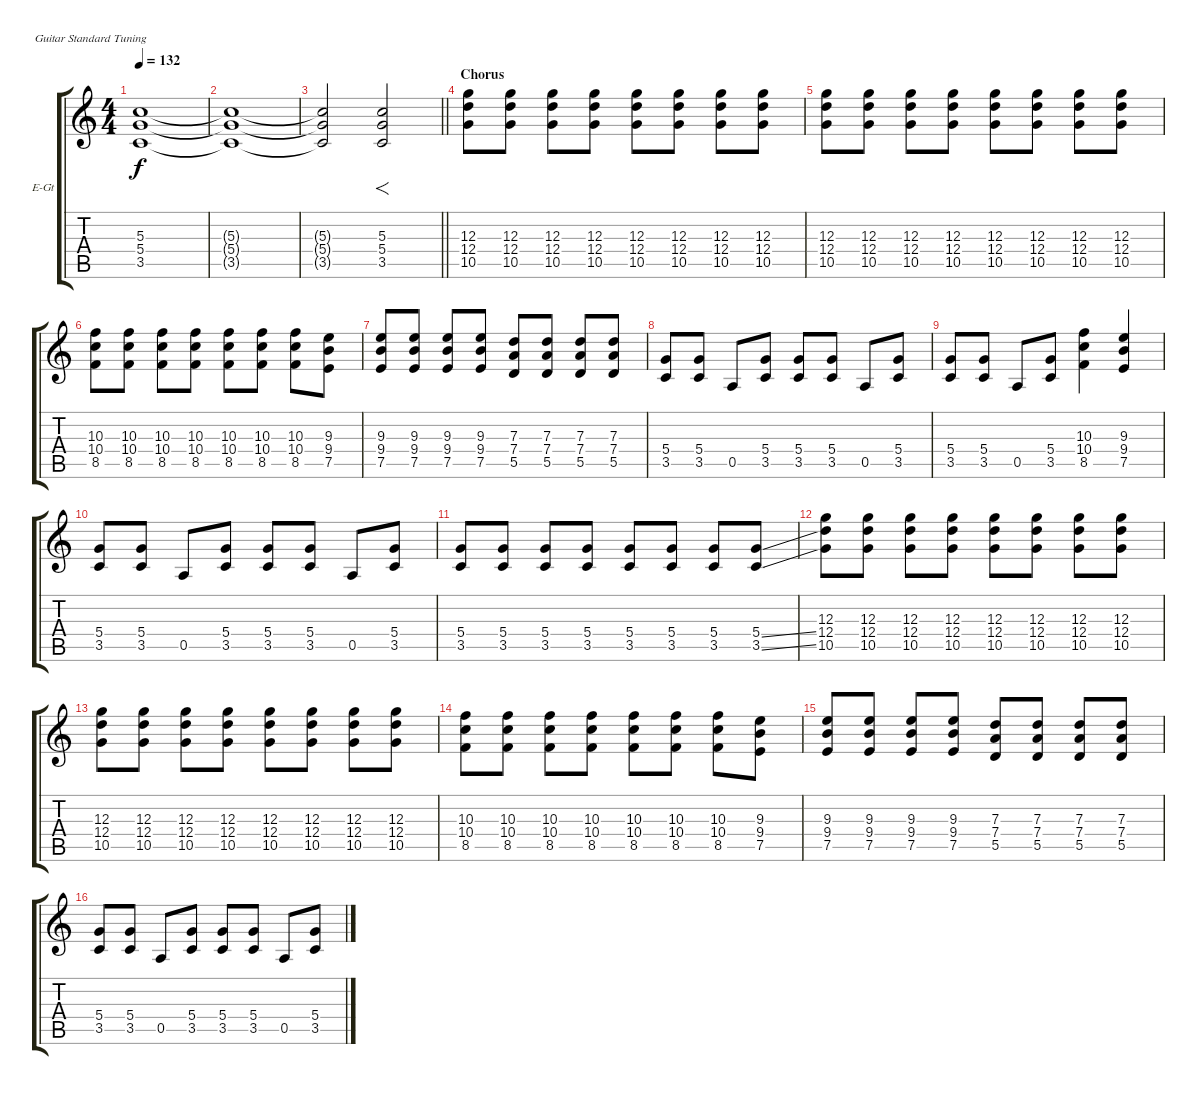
\bracketExtendMode groupsimilarinstruments
\firstSystemTrackNameOrientation horizontal
\otherSystemsTrackNameOrientation horizontal
\track ("Guitar 2" "E-Gt") {instrument distortionguitar}
\staff {score tabs}
\tuning (E4 B3 G3 D3 A2 E2)
\ts (4 4)
\tempo 132
\clef g2
\ks c
(5.3{t} 5.4{t} 3.5{t}).1{dy f} |
(5.3{t} 5.4{t} 3.5{t}).1 |
\barLineRight lightlight
(5.3{t} 5.4{t} 3.5{t}).2 (5.3 5.4 3.5).2{f} |
\section ("" "Chorus")
(12.3 12.4 10.5).8 (12.3 12.4 10.5).8 (12.3 12.4 10.5).8 (12.3 12.4 10.5).8 (12.3 12.4 10.5).8 (12.3 12.4 10.5).8 (12.3 12.4 10.5).8 (12.3 12.4 10.5).8 |
(12.3 12.4 10.5).8 (12.3 12.4 10.5).8 (12.3 12.4 10.5).8 (12.3 12.4 10.5).8 (12.3 12.4 10.5).8 (12.3 12.4 10.5).8 (12.3 12.4 10.5).8 (12.3 12.4 10.5).8 |
(10.3 10.4 8.5).8 (10.3 10.4 8.5).8 (10.3 10.4 8.5).8 (10.3 10.4 8.5).8 (10.3 10.4 8.5).8 (10.3 10.4 8.5).8 (10.3 10.4 8.5).8 (9.3 9.4 7.5).8 |
(9.3 9.4 7.5).8 (9.3 9.4 7.5).8 (9.3 9.4 7.5).8 (9.3 9.4 7.5).8 (7.3 7.4 5.5).8 (7.3 7.4 5.5).8 (7.3 7.4 5.5).8 (7.3 7.4 5.5).8 |
(5.4 3.5).8 (5.4 3.5).8 0.5.8 (5.4 3.5).8 (5.4 3.5).8 (5.4 3.5).8 0.5.8 (5.4 3.5).8 |
(5.4 3.5).8 (5.4 3.5).8 0.5.8 (5.4 3.5).8 (10.3 10.4 8.5).4 (9.3 9.4 7.5).4 |
(5.4 3.5).8 (5.4 3.5).8 0.5.8 (5.4 3.5).8 (5.4 3.5).8 (5.4 3.5).8 0.5.8 (5.4 3.5).8 |
(5.4 3.5).8 (5.4 3.5).8 (5.4 3.5).8 (5.4 3.5).8 (5.4 3.5).8 (5.4 3.5).8 (5.4 3.5).8 (5.4{ss} 3.5{ss}).8 |
(12.3 12.4 10.5).8 (12.3 12.4 10.5).8 (12.3 12.4 10.5).8 (12.3 12.4 10.5).8 (12.3 12.4 10.5).8 (12.3 12.4 10.5).8 (12.3 12.4 10.5).8 (12.3 12.4 10.5).8 |
(12.3 12.4 10.5).8 (12.3 12.4 10.5).8 (12.3 12.4 10.5).8 (12.3 12.4 10.5).8 (12.3 12.4 10.5).8 (12.3 12.4 10.5).8 (12.3 12.4 10.5).8 (12.3 12.4 10.5).8 |
(10.3 10.4 8.5).8 (10.3 10.4 8.5).8 (10.3 10.4 8.5).8 (10.3 10.4 8.5).8 (10.3 10.4 8.5).8 (10.3 10.4 8.5).8 (10.3 10.4 8.5).8 (9.3 9.4 7.5).8 |
(9.3 9.4 7.5).8 (9.3 9.4 7.5).8 (9.3 9.4 7.5).8 (9.3 9.4 7.5).8 (7.3 7.4 5.5).8 (7.3 7.4 5.5).8 (7.3 7.4 5.5).8 (7.3 7.4 5.5).8 |
(5.4 3.5).8 (5.4 3.5).8 0.5.8 (5.4 3.5).8 (5.4 3.5).8 (5.4 3.5).8 0.5.8 (5.4 3.5).8
